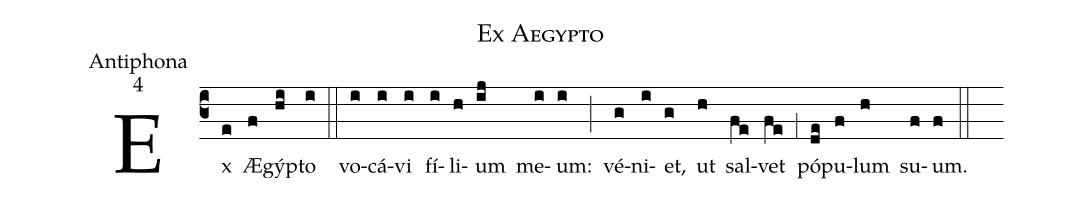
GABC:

name:Ex Aegypto;
office-part:Antiphona;
mode:4;
%%
(c3) Ex(e) Æ(f)gýp(hi)to(i) (::) vo(i)cá(i)vi(i) fí(i)li(h)um(ij) me(i)um:(i) (;) vé(g)ni(i)et,(g) ut(h) sal(fe)vet(fe) (;1) pó(de)pu(f)lum(h) su(f)um.(f) (::)
